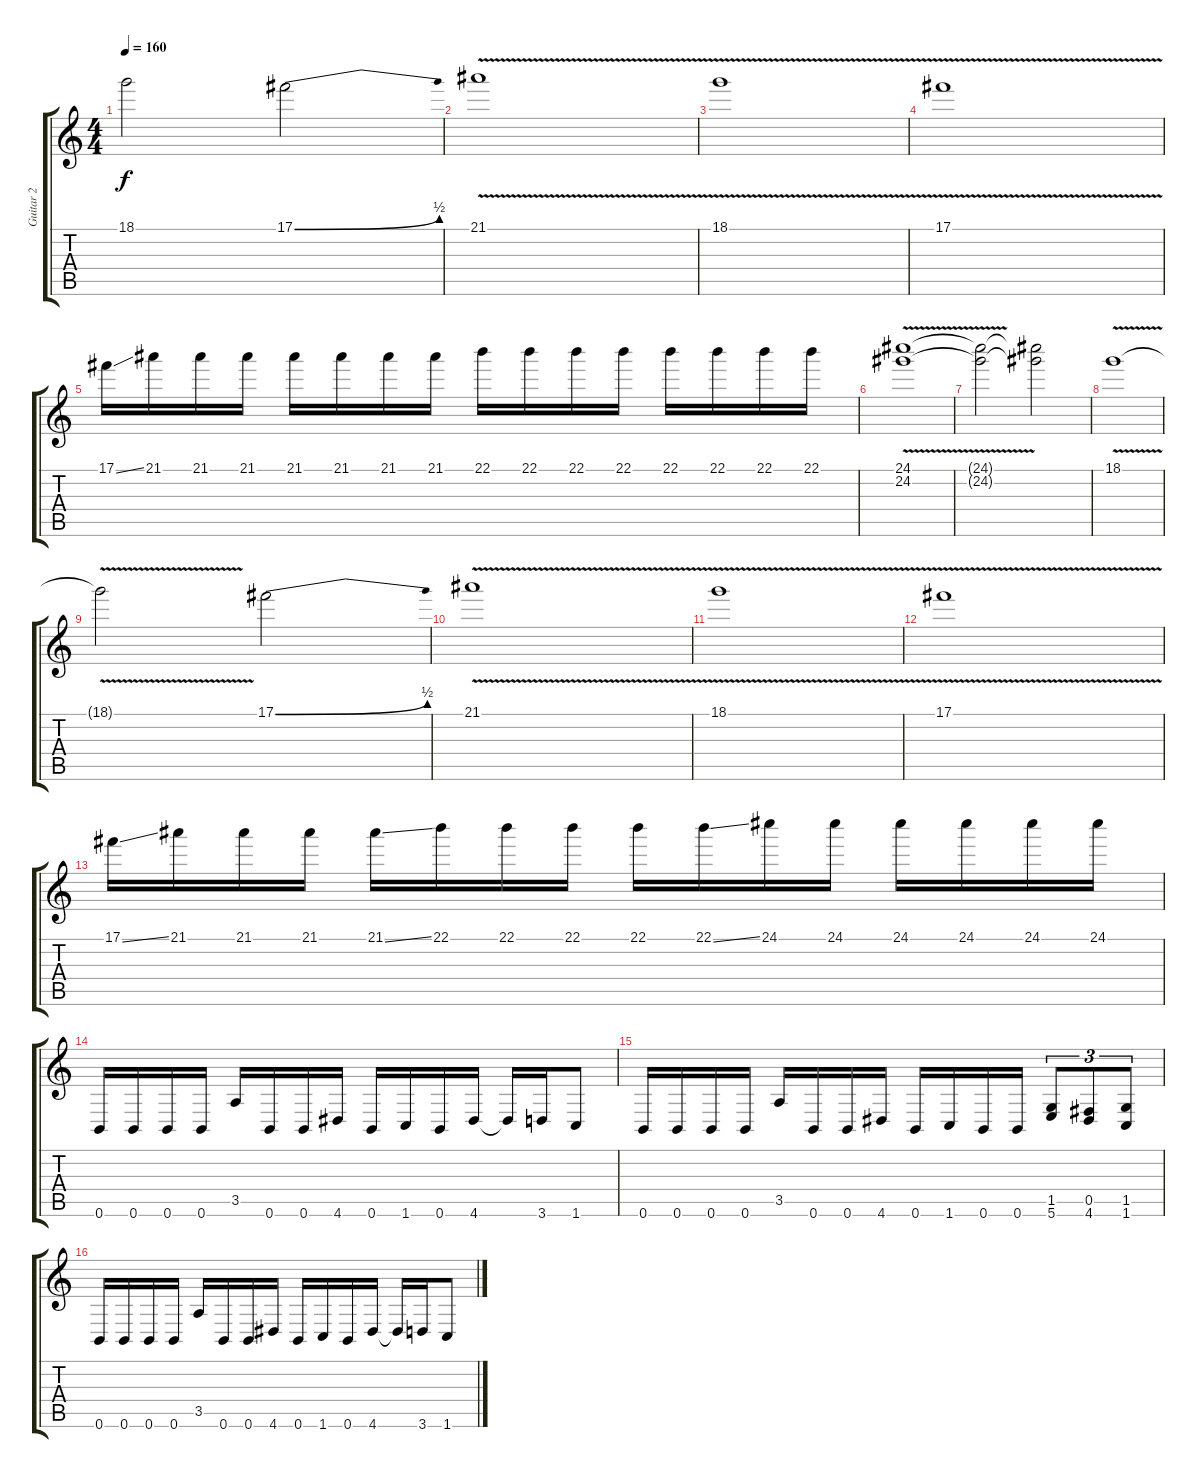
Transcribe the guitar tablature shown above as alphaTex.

\track ("Guitar 2" "Guitar 2") {instrument distortionguitar}
\staff {score tabs}
\tuning (Db4 Ab3 E3 B2 Gb2 B1) {hide}
\ts (4 4)
\tempo 160
\clef g2
\ks c
18.1{t}.2{dy f} 17.1{be (bend 0 0 60 2)}.2 |
21.1{v}.1 |
18.1{v}.1 |
17.1{v}.1 |
17.1{ss}.16 21.1.16 21.1.16 21.1.16 21.1.16 21.1.16 21.1.16 21.1.16 22.1.16 22.1.16 22.1.16 22.1.16 22.1.16 22.1.16 22.1.16 22.1.16 |
(24.1{v} 24.2{v}).1{instrument distortionguitar} |
(24.1{t} 24.2{t}).2 (24.1{t} 24.2{t}).2 |
18.1{v}.1 |
18.1{t}.2 17.1{be (bend 0 0 60 2)}.2 |
21.1{v}.1 |
18.1{v}.1 |
17.1{v}.1 |
17.1{ss}.16 21.1.16 21.1.16 21.1.16 21.1{ss}.16 22.1.16 22.1.16 22.1.16 22.1.16 22.1{ss}.16 24.1.16 24.1.16 24.1.16 24.1.16 24.1.16 24.1.16 |
0.6.16 0.6.16 0.6.16 0.6.16 3.5.16 0.6.16 0.6.16 4.6.16 0.6.16 1.6.16 0.6.16 4.6.16 4.6{t}.16 3.6.16 1.6.8 |
0.6.16 0.6.16 0.6.16 0.6.16 3.5.16 0.6.16 0.6.16 4.6.16 0.6.16 1.6.16 0.6.16 0.6.16 (1.5 5.6).8{tu (3 2)} (0.5 4.6).8{tu (3 2)} (1.5 1.6).8{tu (3 2)} |
0.6.16 0.6.16 0.6.16 0.6.16 3.5.16 0.6.16 0.6.16 4.6.16 0.6.16 1.6.16 0.6.16 4.6.16 4.6{t}.16 3.6.16 1.6.8
